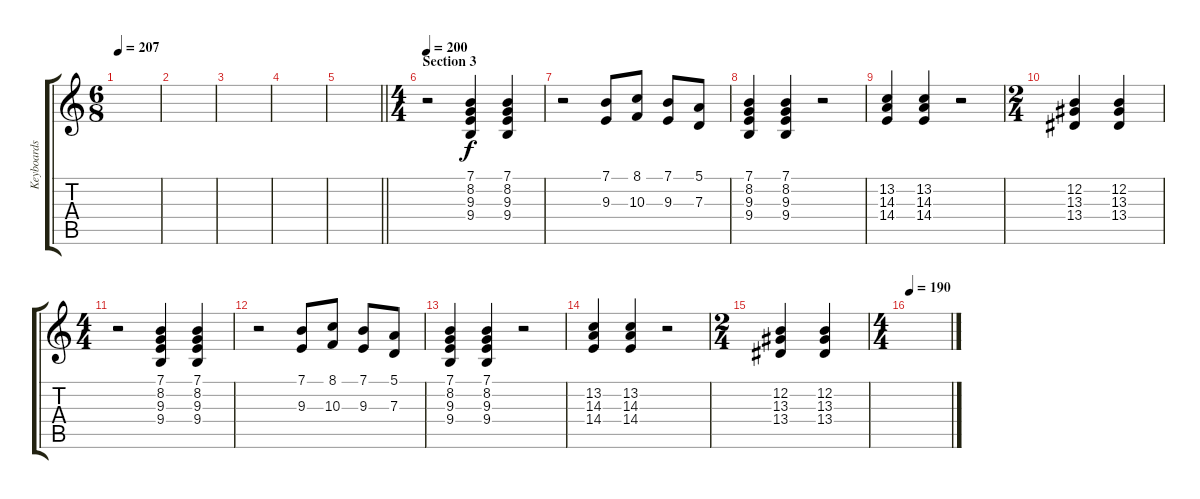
\track ("Keyboards" "Keyboards") {instrument pad8sweep}
\staff {score tabs}
\tuning (E4 B3 G3 D3 A2 E2) {hide}
\ts (6 8)
\tempo 207
\clef g2
\ks c
|
|
|
|
\barLineRight lightlight
|
\ts (4 4)
\section ("" "Section 3")
\tempo 200
r.2{volume 15 instrument stringensemble1} (7.1 8.2 9.3 9.4).4 (7.1 8.2 9.3 9.4).4 |
r.2 (7.1 9.3).8 (8.1 10.3).8 (7.1 9.3).8 (5.1 7.3).8 |
(7.1 8.2 9.3 9.4).4 (7.1 8.2 9.3 9.4).4 r.2 |
(13.2 14.3 14.4).4 (13.2 14.3 14.4).4 r.2 |
\ts (2 4)
(12.2 13.3 13.4).4 (12.2 13.3 13.4).4 |
\ts (4 4)
r.2 (7.1 8.2 9.3 9.4).4 (7.1 8.2 9.3 9.4).4 |
r.2 (7.1 9.3).8 (8.1 10.3).8 (7.1 9.3).8 (5.1 7.3).8 |
(7.1 8.2 9.3 9.4).4 (7.1 8.2 9.3 9.4).4 r.2 |
(13.2 14.3 14.4).4 (13.2 14.3 14.4).4 r.2 |
\ts (2 4)
(12.2 13.3 13.4).4 (12.2 13.3 13.4).4 |
\ts (4 4)
\tempo 190
